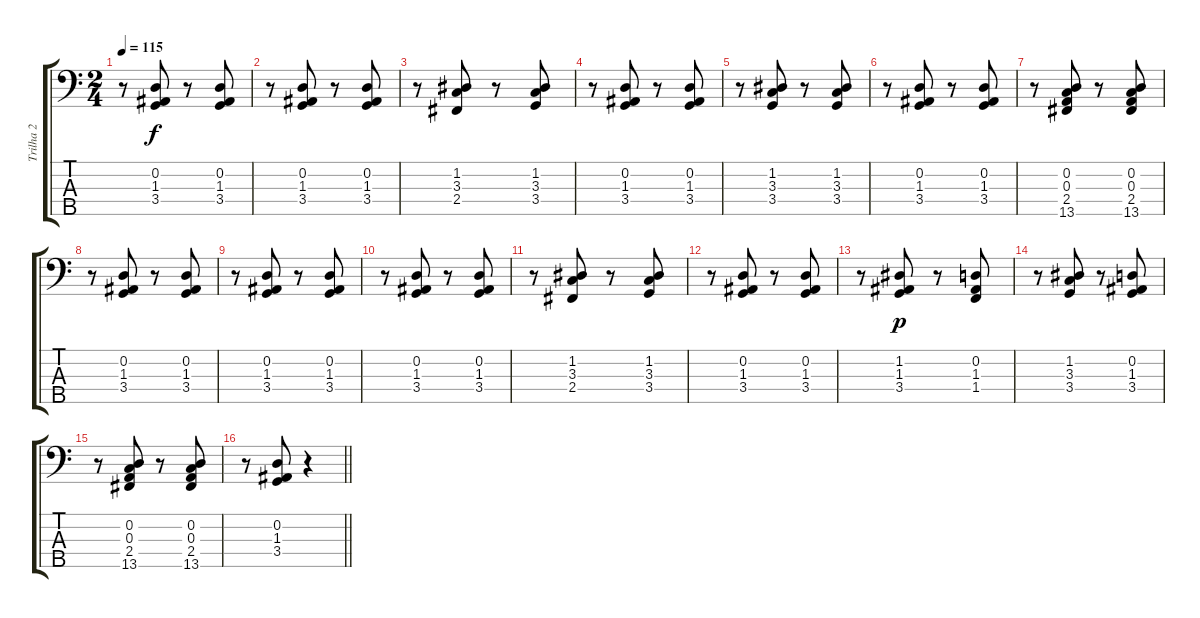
\track ("Trilha 2" "Trilha 2") {instrument acousticguitarnylon}
\staff {score tabs}
\tuning (G2 D2 A1 E1 B0) {hide}
\ts (2 4)
\tempo 115
\clef f4
\ks c
r.8{dy f instrument acousticguitarnylon} (0.2 1.3 3.4).8 r.8 (0.2 1.3 3.4).8 |
r.8 (0.2 1.3 3.4).8 r.8 (0.2 1.3 3.4).8 |
r.8 (1.2 3.3 2.4).8 r.8 (1.2 3.3 3.4).8 |
r.8 (0.2 1.3 3.4).8 r.8 (0.2 1.3 3.4).8 |
r.8 (1.2 3.3 3.4).8 r.8 (1.2 3.3 3.4).8 |
r.8 (0.2 1.3 3.4).8 r.8 (0.2 1.3 3.4).8 |
r.8 (0.2 0.3 2.4 13.5).8 r.8 (0.2 0.3 2.4 13.5).8 |
r.8 (0.2 1.3 3.4).8 r.8 (0.2 1.3 3.4).8 |
r.8 (0.2 1.3 3.4).8 r.8 (0.2 1.3 3.4).8 |
r.8 (0.2 1.3 3.4).8 r.8 (0.2 1.3 3.4).8 |
r.8 (1.2 3.3 2.4).8 r.8 (1.2 3.3 3.4).8 |
r.8 (0.2 1.3 3.4).8 r.8 (0.2 1.3 3.4).8 |
r.8 (1.2 1.3 3.4).8{dy p} r.8 (0.2 1.3 1.4).8 |
r.8 (1.2 3.3 3.4).8 r.8 (0.2 1.3 3.4).8 |
r.8 (0.2 0.3 2.4 13.5).8 r.8 (0.2 0.3 2.4 13.5).8 |
\barLineRight lightlight
r.8 (0.2 1.3 3.4).8 r.4
